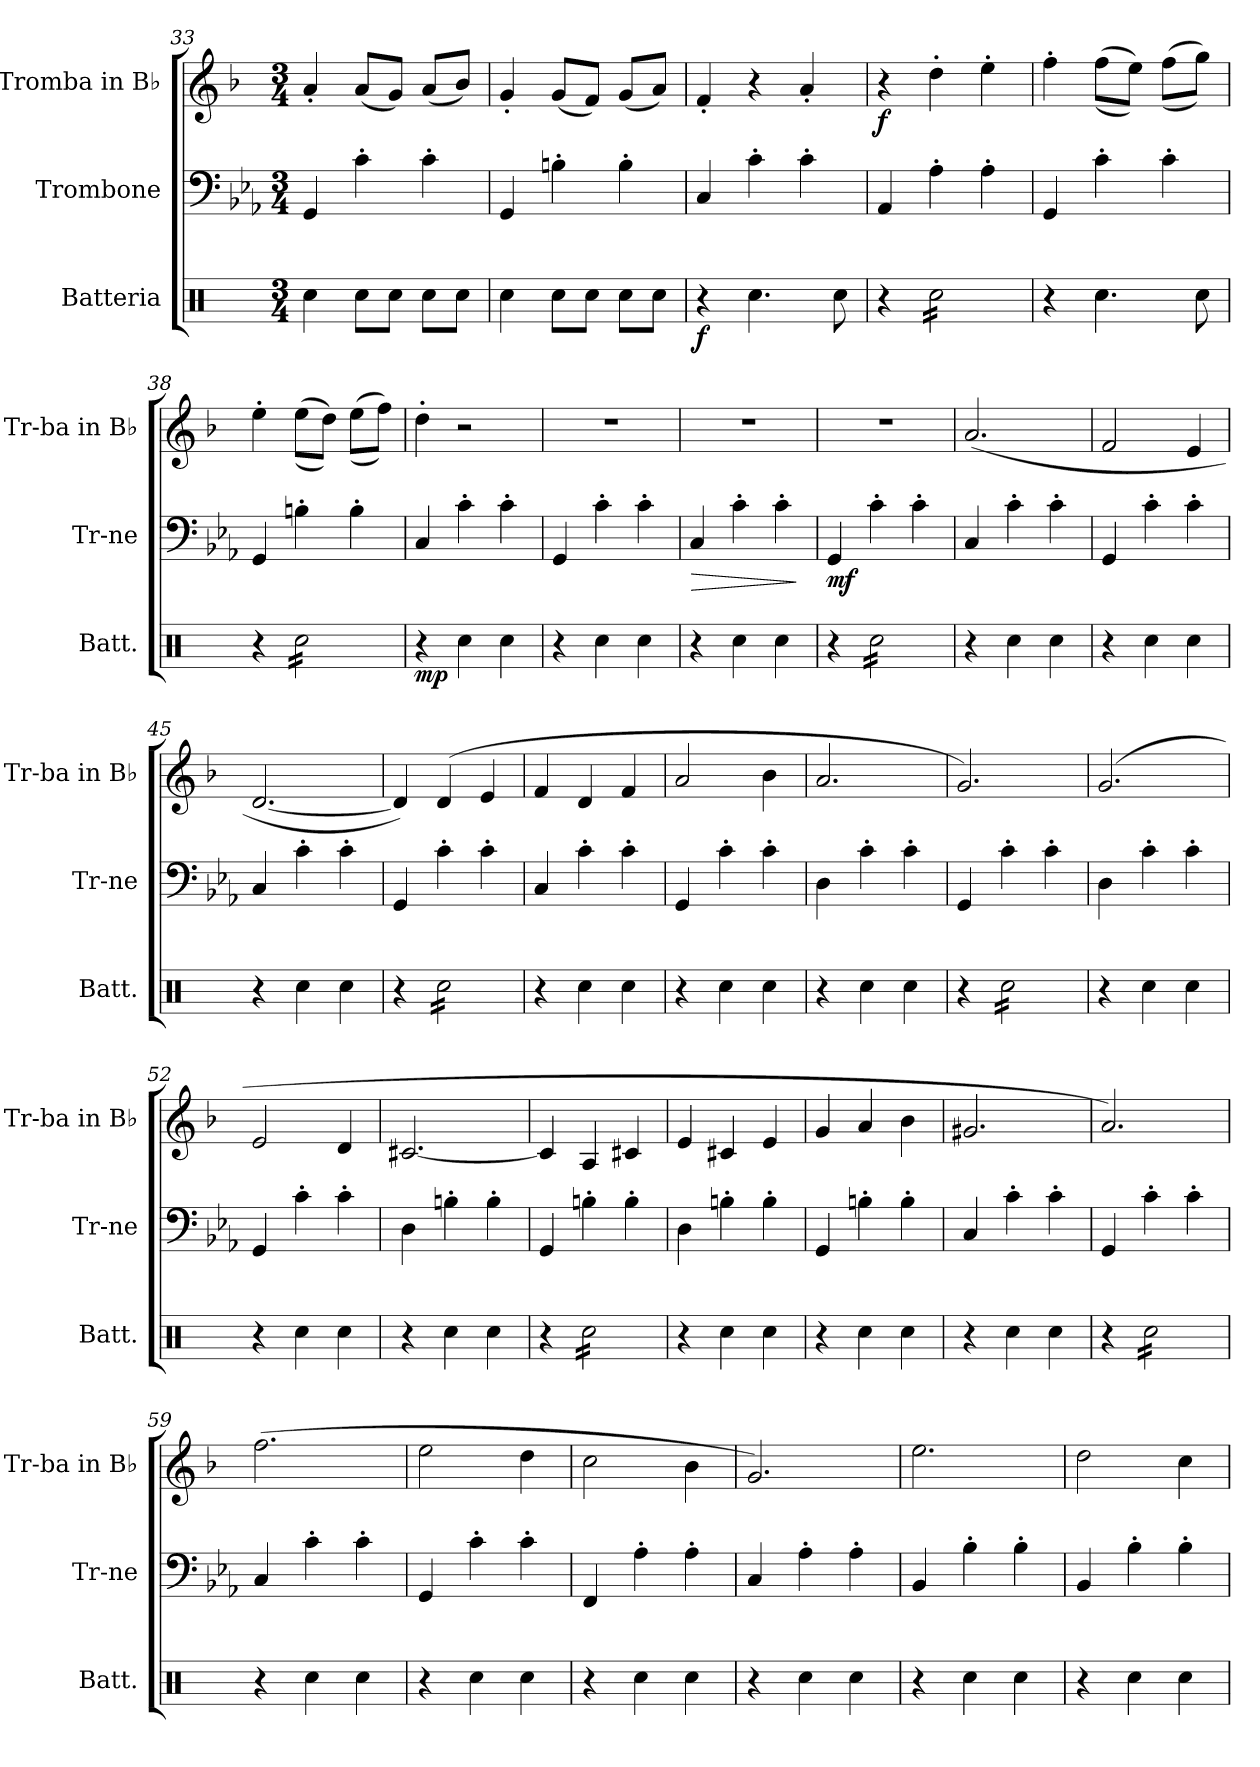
**kern	**dynam	**kern	**dynam	**kern	**dynam
*part3	*part3	*part2	*part2	*part1	*part1
*staff3	*staff3	*staff2	*staff2	*staff1	*staff1
*I"Batteria	*	*I"Trombone	*	*I"Tromba in B♭	*
*I'Batt.	*	*I'Tr-ne	*	*I'Tr-ba in B♭	*
*clefX	*	*clefF4	*	*clefG2	*
*	*	*	*	*ITrd1c2	*
*k[]	*	*k[b-e-a-]	*	*k[b-e-a-]	*
*M3/4	*	*M3/4	*	*M3/4	*
=33	=33	=33	=33	=33	=33
4Rcc\	.	4GG/	.	4g'/	.
8Rcc\L	.	4c'\	.	(<8g/L	.
8Rcc\J	.	.	.	8f/J)	.
8Rcc\L	.	4c'\	.	(<8g/L	.
8Rcc\J	.	.	.	8a-/J)	.
=34	=34	=34	=34	=34	=34
4Rcc\	.	4GG/	.	4f'/	.
8Rcc\L	.	4Bn'\	.	(<8f/L	.
8Rcc\J	.	.	.	8e-/J)	.
8Rcc\L	.	4B'\	.	(<8f/L	.
8Rcc\J	.	.	.	8g/J)	.
=35	=35	=35	=35	=35	=35
!	!LO:DY:b	!	!	!	!
4r	f	4C/	.	4e-'/	.
4.Rcc\	.	4c'\	.	4r	.
.	.	4c'\	.	4g'/	.
8Rcc\	.	.	.	.	.
=36	=36	=36	=36	=36	=36
!	!	!	!	!	!LO:DY:b
4r	.	4AA-/	.	4r	f
*tremolo	*	*	*	*	*
16Rcc\LL	.	4A-'\	.	4cc'\	.
16Rcc\	.	.	.	.	.
16Rcc\	.	.	.	.	.
16Rcc\	.	.	.	.	.
16Rcc\	.	4A-'\	.	4dd'\	.
16Rcc\	.	.	.	.	.
16Rcc\	.	.	.	.	.
16Rcc\JJ	.	.	.	.	.
*Xtremolo	*	*	*	*	*
!!LO:PB:g=z
=37	=37	=37	=37	=37	=37
4r	.	4GG/	.	4ee-'\	.
4.Rcc\	.	4c'\	.	(>(>8ee-\L	.
.	.	.	.	8dd\J))	.
.	.	4c'\	.	(>(>8ee-\L	.
8Rcc\	.	.	.	8ff\J))	.
=38	=38	=38	=38	=38	=38
4r	.	4GG/	.	4dd'\	.
*tremolo	*	*	*	*	*
16Rcc\LL	.	4Bn'\	.	(>(>8dd\L	.
16Rcc\	.	.	.	.	.
16Rcc\	.	.	.	8cc\J))	.
16Rcc\	.	.	.	.	.
16Rcc\	.	4B'\	.	(>(>8dd\L	.
16Rcc\	.	.	.	.	.
16Rcc\	.	.	.	8ee-\J))	.
16Rcc\JJ	.	.	.	.	.
*Xtremolo	*	*	*	*	*
!!LO:LB:g=z
=39	=39	=39	=39	=39	=39
!	!LO:DY:b	!	!	!	!
4r	mp	4C/	.	4cc'\	.
4Rcc\	.	4c'\	.	2r	.
4Rcc\	.	4c'\	.	.	.
=40	=40	=40	=40	=40	=40
4r	.	4GG/	.	2.r	.
4Rcc\	.	4c'\	.	.	.
4Rcc\	.	4c'\	.	.	.
=41	=41	=41	=41	=41	=41
!	!	!	!LO:HP:b	!	!
4r	.	4C/	>	2.r	.
4Rcc\	.	4c'\	.	.	.
4Rcc\	.	4c'\	.	.	.
.	.	.	]	.	.
=42	=42	=42	=42	=42	=42
!	!	!	!LO:DY:b	!	!
4r	.	4GG/	mf	2.r	.
*tremolo	*	*	*	*	*
16Rcc\LL	.	4c'\	.	.	.
16Rcc\	.	.	.	.	.
16Rcc\	.	.	.	.	.
16Rcc\	.	.	.	.	.
16Rcc\	.	4c'\	.	.	.
16Rcc\	.	.	.	.	.
16Rcc\	.	.	.	.	.
16Rcc\JJ	.	.	.	.	.
*Xtremolo	*	*	*	*	*
=43	=43	=43	=43	=43	=43
4r	.	4C/	.	(>2.g/	.
4Rcc\	.	4c'\	.	.	.
4Rcc\	.	4c'\	.	.	.
=44	=44	=44	=44	=44	=44
4r	.	4GG/	.	2e-/	.
4Rcc\	.	4c'\	.	.	.
4Rcc\	.	4c'\	.	4d/	.
=45	=45	=45	=45	=45	=45
4r	.	4C/	.	[2.c/	.
4Rcc\	.	4c'\	.	.	.
4Rcc\	.	4c'\	.	.	.
=46	=46	=46	=46	=46	=46
4r	.	4GG/	.	4c/])	.
*tremolo	*	*	*	*	*
16Rcc\LL	.	4c'\	.	(>4c/	.
16Rcc\	.	.	.	.	.
16Rcc\	.	.	.	.	.
16Rcc\	.	.	.	.	.
16Rcc\	.	4c'\	.	4d/	.
16Rcc\	.	.	.	.	.
16Rcc\	.	.	.	.	.
16Rcc\JJ	.	.	.	.	.
*Xtremolo	*	*	*	*	*
=47	=47	=47	=47	=47	=47
4r	.	4C/	.	4e-/	.
4Rcc\	.	4c'\	.	4c/	.
4Rcc\	.	4c'\	.	4e-/	.
=48	=48	=48	=48	=48	=48
4r	.	4GG/	.	2g/	.
4Rcc\	.	4c'\	.	.	.
4Rcc\	.	4c'\	.	4a-\	.
!!LO:LB:g=z
=49	=49	=49	=49	=49	=49
4r	.	4D\	.	2.g/	.
4Rcc\	.	4c'\	.	.	.
4Rcc\	.	4c'\	.	.	.
=50	=50	=50	=50	=50	=50
4r	.	4GG/	.	2.f/)	.
*tremolo	*	*	*	*	*
16Rcc\LL	.	4c'\	.	.	.
16Rcc\	.	.	.	.	.
16Rcc\	.	.	.	.	.
16Rcc\	.	.	.	.	.
16Rcc\	.	4c'\	.	.	.
16Rcc\	.	.	.	.	.
16Rcc\	.	.	.	.	.
16Rcc\JJ	.	.	.	.	.
*Xtremolo	*	*	*	*	*
=51	=51	=51	=51	=51	=51
4r	.	4D\	.	(>2.f/	.
4Rcc\	.	4c'\	.	.	.
4Rcc\	.	4c'\	.	.	.
=52	=52	=52	=52	=52	=52
4r	.	4GG/	.	2d/	.
4Rcc\	.	4c'\	.	.	.
4Rcc\	.	4c'\	.	4c/	.
=53	=53	=53	=53	=53	=53
4r	.	4D\	.	[2.Bn/	.
4Rcc\	.	4Bn'\	.	.	.
4Rcc\	.	4B'\	.	.	.
=54	=54	=54	=54	=54	=54
4r	.	4GG/	.	4B/]	.
*tremolo	*	*	*	*	*
16Rcc\LL	.	4Bn'\	.	4G/	.
16Rcc\	.	.	.	.	.
16Rcc\	.	.	.	.	.
16Rcc\	.	.	.	.	.
16Rcc\	.	4B'\	.	4Bn/	.
16Rcc\	.	.	.	.	.
16Rcc\	.	.	.	.	.
16Rcc\JJ	.	.	.	.	.
*Xtremolo	*	*	*	*	*
=55	=55	=55	=55	=55	=55
4r	.	4D\	.	4d/	.
4Rcc\	.	4Bn'\	.	4Bn/	.
4Rcc\	.	4B'\	.	4d/	.
=56	=56	=56	=56	=56	=56
4r	.	4GG/	.	4f/	.
4Rcc\	.	4Bn'\	.	4g/	.
4Rcc\	.	4B'\	.	4a-\	.
=57	=57	=57	=57	=57	=57
4r	.	4C/	.	2.f#X/	.
4Rcc\	.	4c'\	.	.	.
4Rcc\	.	4c'\	.	.	.
!!LO:LB:g=z
=58	=58	=58	=58	=58	=58
4r	.	4GG/	.	2.g/)	.
*tremolo	*	*	*	*	*
16Rcc\LL	.	4c'\	.	.	.
16Rcc\	.	.	.	.	.
16Rcc\	.	.	.	.	.
16Rcc\	.	.	.	.	.
16Rcc\	.	4c'\	.	.	.
16Rcc\	.	.	.	.	.
16Rcc\	.	.	.	.	.
16Rcc\JJ	.	.	.	.	.
*Xtremolo	*	*	*	*	*
=59	=59	=59	=59	=59	=59
4r	.	4C/	.	(>2.ee-\	.
4Rcc\	.	4c'\	.	.	.
4Rcc\	.	4c'\	.	.	.
=60	=60	=60	=60	=60	=60
4r	.	4GG/	.	2dd\	.
4Rcc\	.	4c'\	.	.	.
4Rcc\	.	4c'\	.	4cc\	.
=61	=61	=61	=61	=61	=61
4r	.	4FF/	.	2b-\	.
4Rcc\	.	4A-'\	.	.	.
4Rcc\	.	4A-'\	.	4a-\	.
=62	=62	=62	=62	=62	=62
4r	.	4C/	.	2.f/)	.
4Rcc\	.	4A-'\	.	.	.
4Rcc\	.	4A-'\	.	.	.
=63	=63	=63	=63	=63	=63
4r	.	4BB-/	.	2.dd\	.
4Rcc\	.	4B-'\	.	.	.
4Rcc\	.	4B-'\	.	.	.
=64	=64	=64	=64	=64	=64
4r	.	4BB-/	.	2cc\	.
4Rcc\	.	4B-'\	.	.	.
4Rcc\	.	4B-'\	.	4b-\	.
=	=	=	=	=	=
*-	*-	*-	*-	*-	*-
